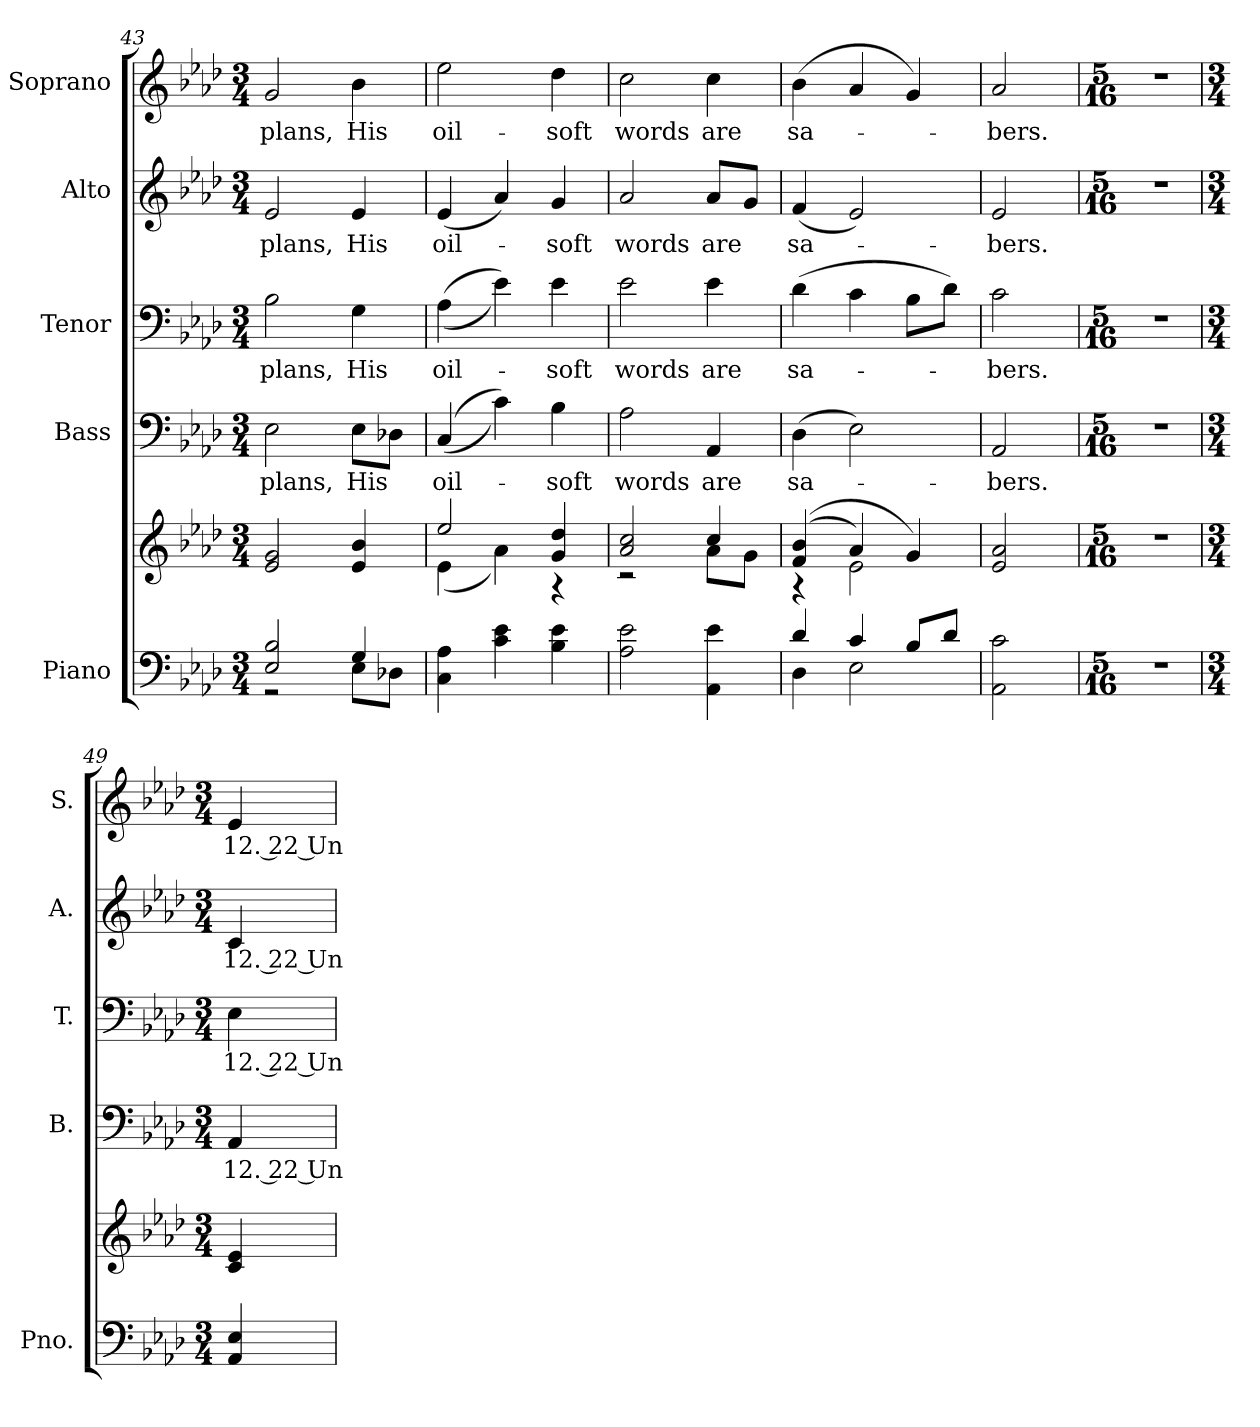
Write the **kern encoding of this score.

**kern	**kern	**kern	**text	**kern	**text	**kern	**text	**kern	**text
*part5	*part5	*part4	*part4	*part3	*part3	*part2	*part2	*part1	*part1
*staff6	*staff5	*staff4	*staff4	*staff3	*staff3	*staff2	*staff2	*staff1	*staff1
*I"Piano	*	*I"Bass	*	*I"Tenor	*	*I"Alto	*	*I"Soprano	*
*I'Pno.	*	*I'B.	*	*I'T.	*	*I'A.	*	*I'S.	*
*clefF4	*clefG2	*clefF4	*	*clefF4	*	*clefG2	*	*clefG2	*
*k[b-e-a-d-]	*k[b-e-a-d-]	*k[b-e-a-d-]	*	*k[b-e-a-d-]	*	*k[b-e-a-d-]	*	*k[b-e-a-d-]	*
*A-:	*A-:	*A-:	*	*A-:	*	*A-:	*	*A-:	*
*M3/4	*M3/4	*M3/4	*	*M3/4	*	*M3/4	*	*M3/4	*
=43	=43	=43	=43	=43	=43	=43	=43	=43	=43
*^	*	*	*	*	*	*	*	*	*
!	!	!	!	!LO:LY:b:color=#000000	!	!	!	!	!	!
!	!	!	!	!	!	!LO:LY:b:color=#000000	!	!	!	!
!	!	!	!	!	!	!	!	!LO:LY:b:color=#000000	!	!
!	!	!	!	!	!	!	!	!	!	!LO:LY:b:color=#000000
2E-i/ 2B-i	2r	2e-i/ 2gi	2E-i\	plans,	2B-i\	plans,	2e-i/	plans,	2gi/	plans,
!	!	!	!	!LO:LY:b:color=#000000	!	!	!	!	!	!
!	!	!	!	!	!	!LO:LY:b:color=#000000	!	!	!	!
!	!	!	!	!	!	!	!	!LO:LY:b:color=#000000	!	!
!	!	!	!	!	!	!	!	!	!	!LO:LY:b:color=#000000
4Gi/	8E-i\L	4e-i/ 4b-i	8E-i\L	His	4Gi\	His	4e-i/	His	4b-i\	His
.	8D-Xi\J	.	8D-Xi\J	.	.	.	.	.	.	.
*v	*v	*	*	*	*	*	*	*	*	*
=44	=44	=44	=44	=44	=44	=44	=44	=44	=44
*	*^	*	*	*	*	*	*	*	*
*^	*	*	*	*	*	*	*	*	*	*
!	!	!	!	!	!LO:LY:b:color=#000000	!	!	!	!	!	!
*v	*v	*	*	*	*	*	*	*	*	*	*
*^	*	*	*	*	*	*	*	*	*	*
!	!	!	!	!	!	!	!LO:LY:b:color=#000000	!	!	!	!
*v	*v	*	*	*	*	*	*	*	*	*	*
*^	*	*	*	*	*	*	*	*	*	*
!	!	!	!	!	!	!	!	!	!LO:LY:b:color=#000000	!	!
*v	*v	*	*	*	*	*	*	*	*	*	*
*^	*	*	*	*	*	*	*	*	*	*
!	!	!	!	!	!	!	!	!	!	!	!LO:LY:b:color=#000000
*v	*v	*	*	*	*	*	*	*	*	*	*
4Ci\ 4A-i	2ee-i/	(4e-i\	((4Ci/	oil-	((4A-i\	oil-	(4e-i/	oil-	2ee-i\	oil-
4ci\ 4e-i	.	4a-i\)	4ci\))	.	4e-i\))	.	4a-i/)	.	.	.
!	!	!	!	!LO:LY:b:color=#000000	!	!	!	!	!	!
!	!	!	!	!	!	!LO:LY:b:color=#000000	!	!	!	!
!	!	!	!	!	!	!	!	!LO:LY:b:color=#000000	!	!
!	!	!	!	!	!	!	!	!	!	!LO:LY:b:color=#000000
4B-i\ 4e-i	4gi/ 4dd-i	4r	4B-i\	-soft	4e-i\	-soft	4gi/	-soft	4dd-i\	-soft
=45	=45	=45	=45	=45	=45	=45	=45	=45	=45	=45
!	!	!	!	!LO:LY:b:color=#000000	!	!	!	!	!	!
!	!	!	!	!	!	!LO:LY:b:color=#000000	!	!	!	!
!	!	!	!	!	!	!	!	!LO:LY:b:color=#000000	!	!
!	!	!	!	!	!	!	!	!	!	!LO:LY:b:color=#000000
2A-i\ 2e-i	2a-i/ 2cci	2r	2A-i\	words	2e-i\	words	2a-i/	words	2cci\	words
!	!	!	!	!LO:LY:b:color=#000000	!	!	!	!	!	!
!	!	!	!	!	!	!LO:LY:b:color=#000000	!	!	!	!
!	!	!	!	!	!	!	!	!LO:LY:b:color=#000000	!	!
!	!	!	!	!	!	!	!	!	!	!LO:LY:b:color=#000000
4AA-i\ 4e-i	4cci/	8a-i\L	4AA-i/	are	4e-i\	are	8a-i/L	are	4cci\	are
.	.	8gi\J	.	.	.	.	8gi/J	.	.	.
!!LO:PB:g=z
=46	=46	=46	=46	=46	=46	=46	=46	=46	=46	=46
*^	*	*	*	*	*	*	*	*	*	*
!	!	!	!	!	!LO:LY:b:color=#000000	!	!	!	!	!	!
!	!	!	!	!	!	!	!LO:LY:b:color=#000000	!	!	!	!
!	!	!	!	!	!	!	!	!	!LO:LY:b:color=#000000	!	!
!	!	!	!	!	!	!	!	!	!	!	!LO:LY:b:color=#000000
4d-i/	4D-i\	((4fi/ 4b-i	4r	(4D-i\	sa-	(4d-i\	sa-	(4fi/	sa-	(4b-i\	sa-
4ci/	2E-i\	4a-i/)	2e-i\	2E-i\)	.	4ci\	.	2e-i/)	.	4a-i/	.
8B-i/L	.	4gi/)	.	.	.	8B-i\L	.	.	.	4gi/)	.
8d-i/J	.	.	.	.	.	8d-i\J)	.	.	.	.	.
*v	*v	*	*	*	*	*	*	*	*	*	*
*	*v	*v	*	*	*	*	*	*	*	*
=47	=47	=47	=47	=47	=47	=47	=47	=47	=47
!	!	!	!LO:LY:b:color=#000000	!	!	!	!	!	!
!	!	!	!	!	!LO:LY:b:color=#000000	!	!	!	!
!	!	!	!	!	!	!	!LO:LY:b:color=#000000	!	!
!	!	!	!	!	!	!	!	!	!LO:LY:b:color=#000000
2AA-i\ 2ci	2e-i/ 2a-i	2AA-i/	-bers.	2ci\	-bers.	2e-i/	-bers.	2a-i/	-bers.
=48	=48	=48	=48	=48	=48	=48	=48	=48	=48
*M5/16	*M5/16	*M5/16	*	*M5/16	*	*M5/16	*	*M5/16	*
!LO:N:vis=1	!LO:N:vis=1	!LO:N:vis=1	!	!LO:N:vis=1	!	!LO:N:vis=1	!	!LO:N:vis=1	!
16%5r	16%5r	16%5r	.	16%5r	.	16%5r	.	16%5r	.
=49	=49	=49	=49	=49	=49	=49	=49	=49	=49
*M3/4	*M3/4	*M3/4	*	*M3/4	*	*M3/4	*	*M3/4	*
!	!	!	!LO:LY:b:color=#000000	!	!	!	!	!	!
!	!	!	!	!	!LO:LY:b:color=#000000	!	!	!	!
!	!	!	!	!	!	!	!LO:LY:b:color=#000000	!	!
!	!	!	!	!	!	!	!	!	!LO:LY:b:color=#000000
4AA-i/ 4E-i	4ci/ 4e-i	4AA-i/	12. 22 Un-	4E-i\	12. 22 Un-	4ci/	12. 22 Un-	4e-i/	12. 22 Un-
=	=	=	=	=	=	=	=	=	=
*-	*-	*-	*-	*-	*-	*-	*-	*-	*-
